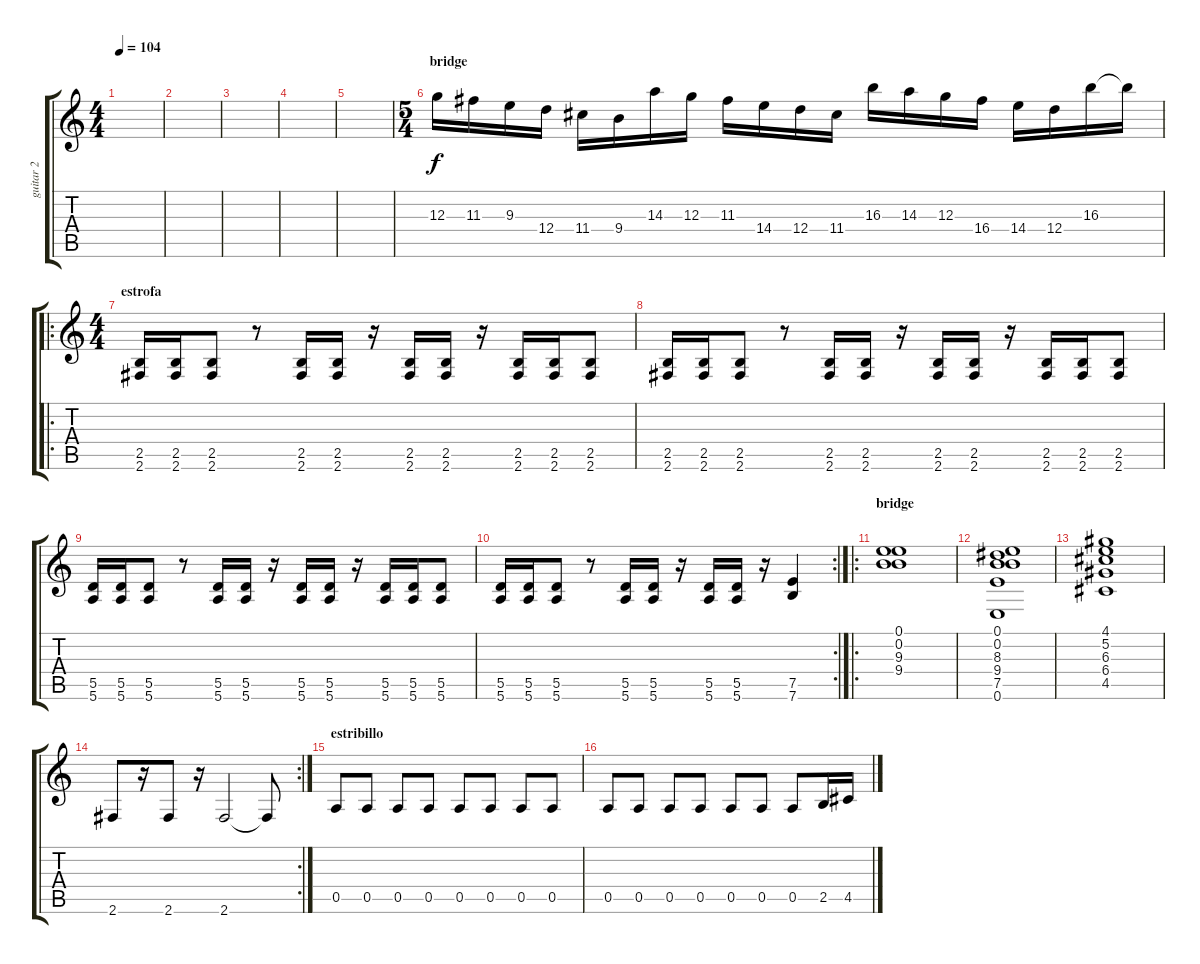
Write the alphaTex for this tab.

\track ("guitar 2" "guitar 2") {instrument overdrivenguitar}
\staff {score tabs}
\tuning (E4 B3 G3 D3 A2 E2) {hide}
\ts (4 4)
\tempo 104
\clef g2
\ks c
|
|
|
|
|
\ts (5 4)
\section ("" "bridge")
12.3.16 11.3.16 9.3.16 12.4.16 11.4.16 9.4.16 14.3.16 12.3.16 11.3.16 14.4.16 12.4.16 11.4.16 16.3.16 14.3.16 12.3.16 16.4.16 14.4.16 12.4.16 16.3.16 16.3{t}.16 |
\ro
\ts (4 4)
\section ("" "estrofa")
(2.5 2.6).16 (2.5 2.6).16 (2.5 2.6).8 r.8 (2.5 2.6).16 (2.5 2.6).16 r.16 (2.5 2.6).16 (2.5 2.6).16 r.16 (2.5 2.6).16 (2.5 2.6).16 (2.5 2.6).8 |
(2.5 2.6).16 (2.5 2.6).16 (2.5 2.6).8 r.8 (2.5 2.6).16 (2.5 2.6).16 r.16 (2.5 2.6).16 (2.5 2.6).16 r.16 (2.5 2.6).16 (2.5 2.6).16 (2.5 2.6).8 |
(5.5 5.6).16 (5.5 5.6).16 (5.5 5.6).8 r.8 (5.5 5.6).16 (5.5 5.6).16 r.16 (5.5 5.6).16 (5.5 5.6).16 r.16 (5.5 5.6).16 (5.5 5.6).16 (5.5 5.6).8 |
\rc 2
(5.5 5.6).16 (5.5 5.6).16 (5.5 5.6).8 r.8 (5.5 5.6).16 (5.5 5.6).16 r.16 (5.5 5.6).16 (5.5 5.6).16 r.16 (7.5 7.6).4 |
\ro
\section ("" "bridge")
(0.1 0.2 9.3 9.4).1 |
(0.1 0.2 8.3 9.4 7.5 0.6).1 |
(4.1 5.2 6.3 6.4 4.5).1 |
\rc 2
2.6.8 r.16 2.6.8 r.16 2.6.2 2.6{t}.8 |
\section ("" "estribillo")
0.5.8 0.5.8 0.5.8 0.5.8 0.5.8 0.5.8 0.5.8 0.5.8 |
0.5.8 0.5.8 0.5.8 0.5.8 0.5.8 0.5.8 0.5.8 2.5.16 4.5.16
